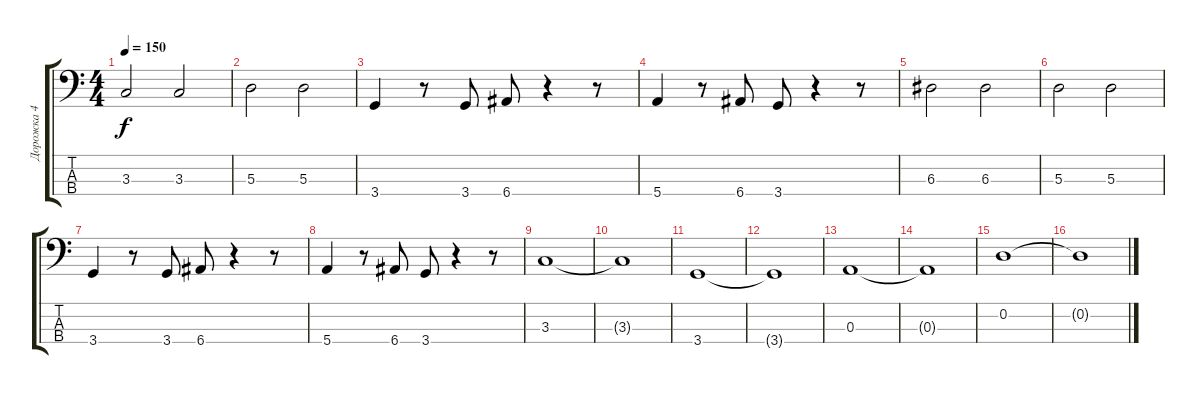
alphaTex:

\track ("Дорожка 4" "Дорожка 4") {instrument electricbassfinger}
\staff {score tabs}
\tuning (G2 D2 A1 E1) {hide}
\ts (4 4)
\tempo 150
\clef f4
\ks c
3.3.2{dy f} 3.3.2 |
5.3.2 5.3.2 |
3.4.4 r.8 3.4.8 6.4.8 r.4 r.8 |
5.4.4 r.8 6.4.8 3.4.8 r.4 r.8 |
6.3.2 6.3.2 |
5.3.2 5.3.2 |
3.4.4 r.8 3.4.8 6.4.8 r.4 r.8 |
5.4.4 r.8 6.4.8 3.4.8 r.4 r.8 |
3.3.1 |
3.3{t}.1 |
3.4.1 |
3.4{t}.1 |
0.3.1 |
0.3{t}.1 |
0.2.1 |
0.2{t}.1
